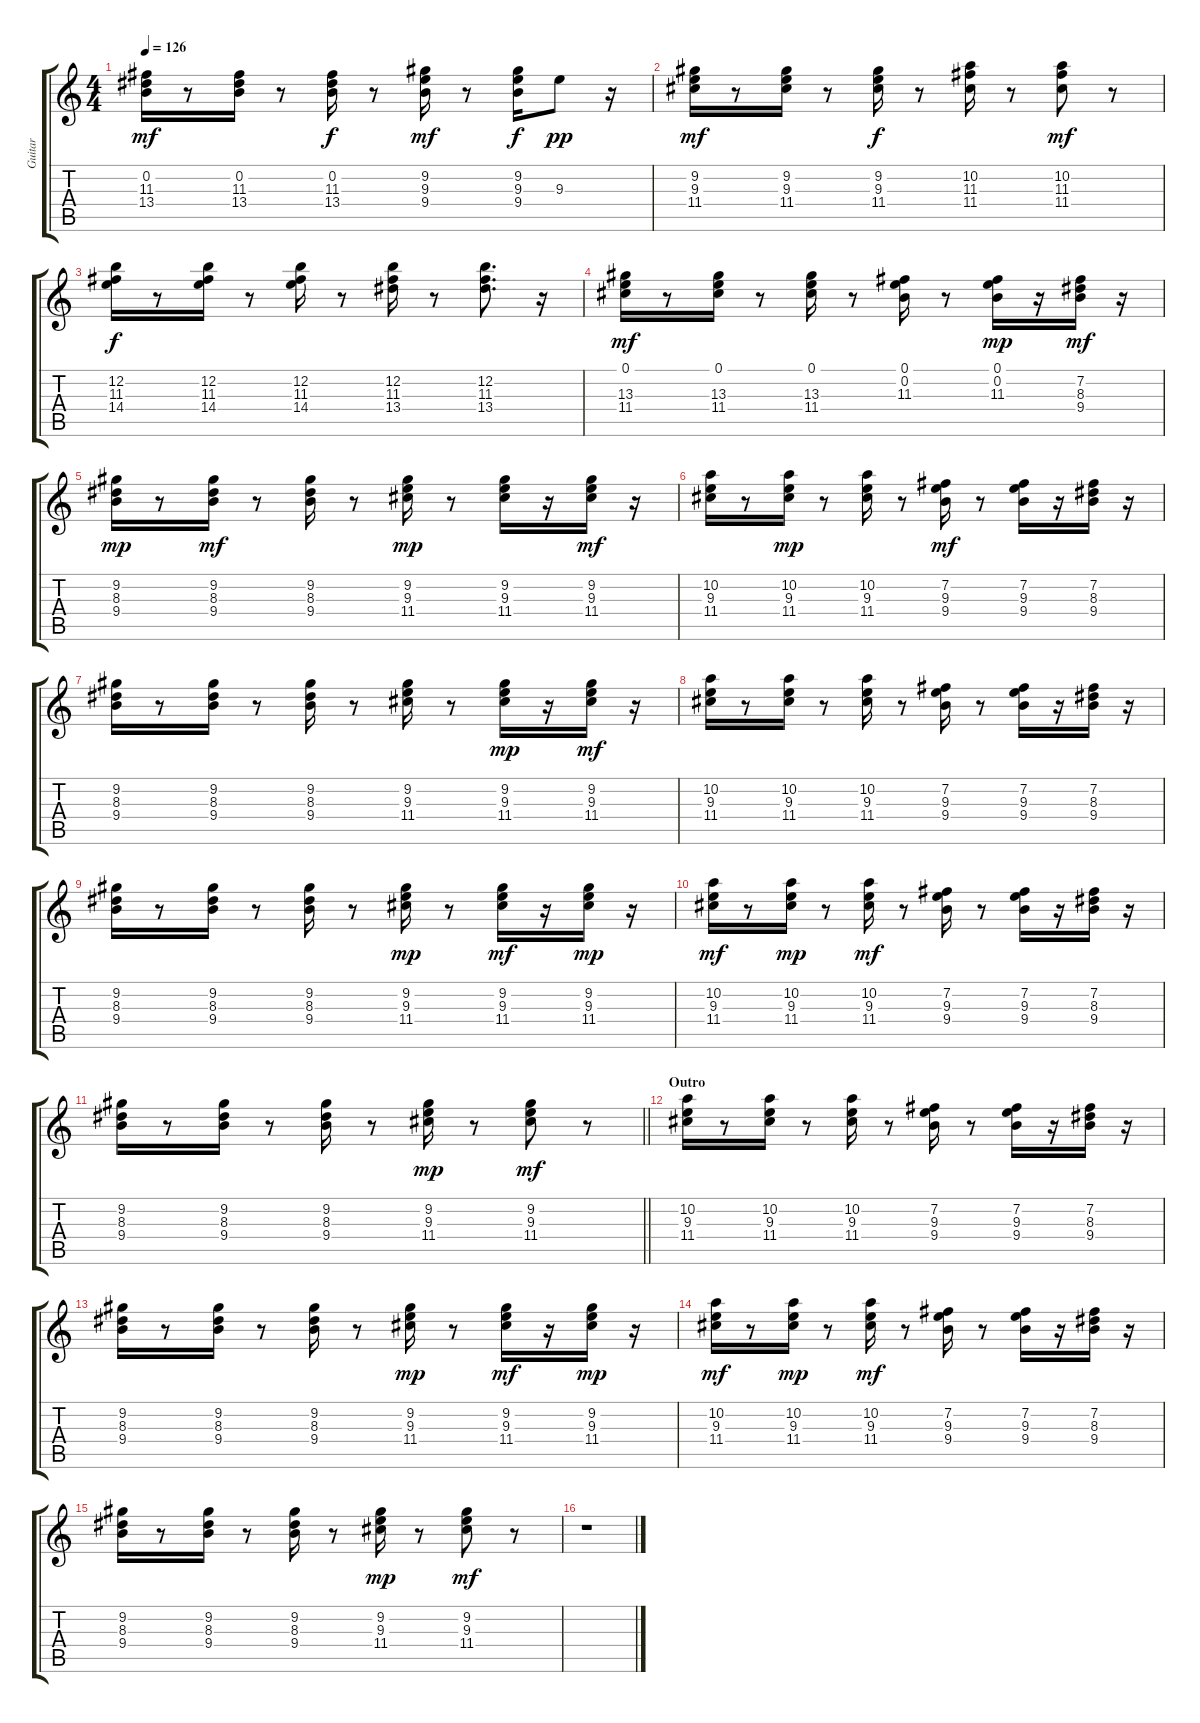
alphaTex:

\track ("Guitar" "Guitar") {instrument acousticguitarsteel}
\staff {score tabs}
\tuning (E4 B3 G3 D3 A2 E2) {hide}
\ts (4 4)
\tempo 126
\clef g2
\ks c
(0.2 11.3 13.4).16{dy mf} r.8 (0.2 11.3 13.4).16 r.8 (0.2 11.3 13.4).16{dy f} r.8 (9.2 9.3 9.4).16{dy mf} r.8 (9.2 9.3 9.4).16{dy f} 9.3.8{dy pp} r.16 |
(9.2 9.3 11.4).16{dy mf} r.8 (9.2 9.3 11.4).16 r.8 (9.2 9.3 11.4).16{dy f} r.8 (10.2 11.3 11.4).16 r.8 (10.2 11.3 11.4).8{dy mf} r.8 |
(12.2 11.3 14.4).16{dy f} r.8 (12.2 11.3 14.4).16 r.8 (12.2 11.3 14.4).16 r.8 (12.2 11.3 13.4).16 r.8 (12.2 11.3 13.4).8{d} r.16 |
(0.1 13.3 11.4).16{dy mf} r.8 (0.1 13.3 11.4).16 r.8 (0.1 13.3 11.4).16 r.8 (0.1 0.2 11.3).16 r.8 (0.1 0.2 11.3).16{dy mp} r.16 (7.2 8.3 9.4).16{dy mf} r.16 |
(9.2 8.3 9.4).16{dy mp} r.8 (9.2 8.3 9.4).16{dy mf} r.8 (9.2 8.3 9.4).16 r.8 (9.2 9.3 11.4).16{dy mp} r.8 (9.2 9.3 11.4).16 r.16 (9.2 9.3 11.4).16{dy mf} r.16 |
(10.2 9.3 11.4).16 r.8 (10.2 9.3 11.4).16{dy mp} r.8 (10.2 9.3 11.4).16 r.8 (7.2 9.3 9.4).16{dy mf} r.8 (7.2 9.3 9.4).16 r.16 (7.2 8.3 9.4).16 r.16 |
(9.2 8.3 9.4).16 r.8 (9.2 8.3 9.4).16 r.8 (9.2 8.3 9.4).16 r.8 (9.2 9.3 11.4).16 r.8 (9.2 9.3 11.4).16{dy mp} r.16 (9.2 9.3 11.4).16{dy mf} r.16 |
(10.2 9.3 11.4).16 r.8 (10.2 9.3 11.4).16 r.8 (10.2 9.3 11.4).16 r.8 (7.2 9.3 9.4).16 r.8 (7.2 9.3 9.4).16 r.16 (7.2 8.3 9.4).16 r.16 |
(9.2 8.3 9.4).16 r.8 (9.2 8.3 9.4).16 r.8 (9.2 8.3 9.4).16 r.8 (9.2 9.3 11.4).16{dy mp} r.8 (9.2 9.3 11.4).16{dy mf} r.16 (9.2 9.3 11.4).16{dy mp} r.16 |
(10.2 9.3 11.4).16{dy mf} r.8 (10.2 9.3 11.4).16{dy mp} r.8 (10.2 9.3 11.4).16{dy mf} r.8 (7.2 9.3 9.4).16 r.8 (7.2 9.3 9.4).16 r.16 (7.2 8.3 9.4).16 r.16 |
\barLineRight lightlight
(9.2 8.3 9.4).16 r.8 (9.2 8.3 9.4).16 r.8 (9.2 8.3 9.4).16 r.8 (9.2 9.3 11.4).16{dy mp} r.8 (9.2 9.3 11.4).8{dy mf} r.8 |
\section ("" "Outro")
(10.2 9.3 11.4).16 r.8 (10.2 9.3 11.4).16 r.8 (10.2 9.3 11.4).16 r.8 (7.2 9.3 9.4).16 r.8 (7.2 9.3 9.4).16 r.16 (7.2 8.3 9.4).16 r.16 |
(9.2 8.3 9.4).16 r.8 (9.2 8.3 9.4).16 r.8 (9.2 8.3 9.4).16 r.8 (9.2 9.3 11.4).16{dy mp} r.8 (9.2 9.3 11.4).16{dy mf} r.16 (9.2 9.3 11.4).16{dy mp} r.16 |
(10.2 9.3 11.4).16{dy mf} r.8 (10.2 9.3 11.4).16{dy mp} r.8 (10.2 9.3 11.4).16{dy mf} r.8 (7.2 9.3 9.4).16 r.8 (7.2 9.3 9.4).16 r.16 (7.2 8.3 9.4).16 r.16 |
(9.2 8.3 9.4).16 r.8 (9.2 8.3 9.4).16 r.8 (9.2 8.3 9.4).16 r.8 (9.2 9.3 11.4).16{dy mp} r.8 (9.2 9.3 11.4).8{dy mf} r.8 |
r.1
